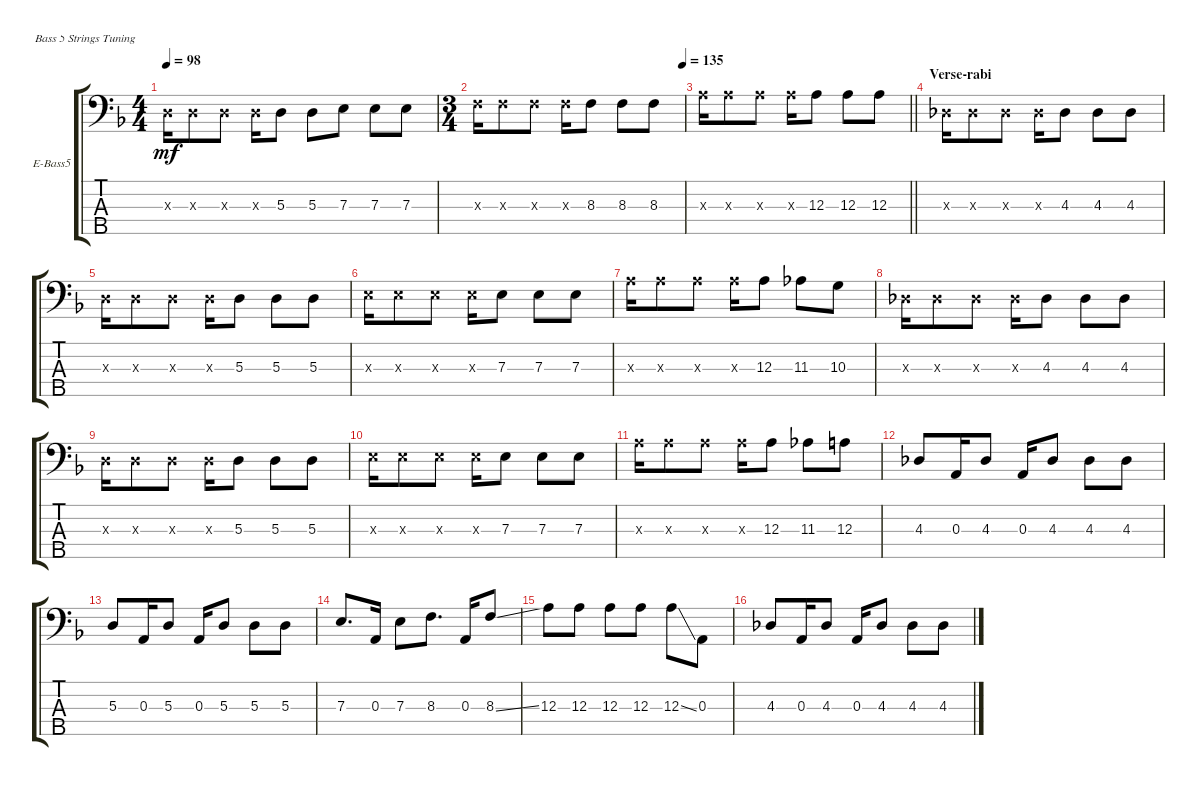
\bracketExtendMode groupsimilarinstruments
\firstSystemTrackNameOrientation horizontal
\otherSystemsTrackNameOrientation horizontal
\track ("bass (Andrey Stefnuk)" "E-Bass5") {instrument electricbassfinger}
\staff {score tabs}
\tuning (G2 D2 A1 E1 B0)
\ts (4 4)
\beaming (8 2 2 2 2)
\tempo 98
\clef f4
\ks dminor
5.3{x}.16{dy mf} 5.3{x}.8 5.3{x}.8 5.3{x}.16 5.3.8 5.3.8 7.3.8 7.3.8 7.3.8 |
\ts (3 4)
\beaming (8 2 2 2 2)
\tempo (135 0.99375)
8.3{x}.16 8.3{x}.8 8.3{x}.8 8.3{x}.16 8.3.8 8.3.8 8.3.8 |
\barLineRight lightlight
12.3{x}.16 12.3{x}.8 12.3{x}.8 12.3{x}.16 12.3.8 12.3.8 12.3.8 |
\section ("" "Verse-rabi")
4.3{x}.16 4.3{x}.8 4.3{x}.8 4.3{x}.16 4.3.8 4.3.8 4.3.8 |
5.3{x}.16 5.3{x}.8 5.3{x}.8 5.3{x}.16 5.3.8 5.3.8 5.3.8 |
7.3{x}.16 7.3{x}.8 7.3{x}.8 7.3{x}.16 7.3.8 7.3.8 7.3.8 |
12.3{x}.16 12.3{x}.8 12.3{x}.8 12.3{x}.16 12.3.8 11.3.8 10.3.8 |
4.3{x}.16 4.3{x}.8 4.3{x}.8 4.3{x}.16 4.3.8 4.3.8 4.3.8 |
5.3{x}.16 5.3{x}.8 5.3{x}.8 5.3{x}.16 5.3.8 5.3.8 5.3.8 |
7.3{x}.16 7.3{x}.8 7.3{x}.8 7.3{x}.16 7.3.8 7.3.8 7.3.8 |
12.3{x}.16 12.3{x}.8 12.3{x}.8 12.3{x}.16 12.3.8 11.3.8 12.3.8 |
4.3.8 0.3.16 4.3.8 0.3.16 4.3.8 4.3.8 4.3.8 |
5.3.8 0.3.16 5.3.8 0.3.16 5.3.8 5.3.8 5.3.8 |
7.3.8{d} 0.3.16 7.3.8 8.3.8{d} 0.3.16 8.3{ss}.8 |
12.3.8 12.3.8 12.3.8 12.3.8 12.3{ss}.8 0.3.8 |
4.3.8 0.3.16 4.3.8 0.3.16 4.3.8 4.3.8 4.3.8
